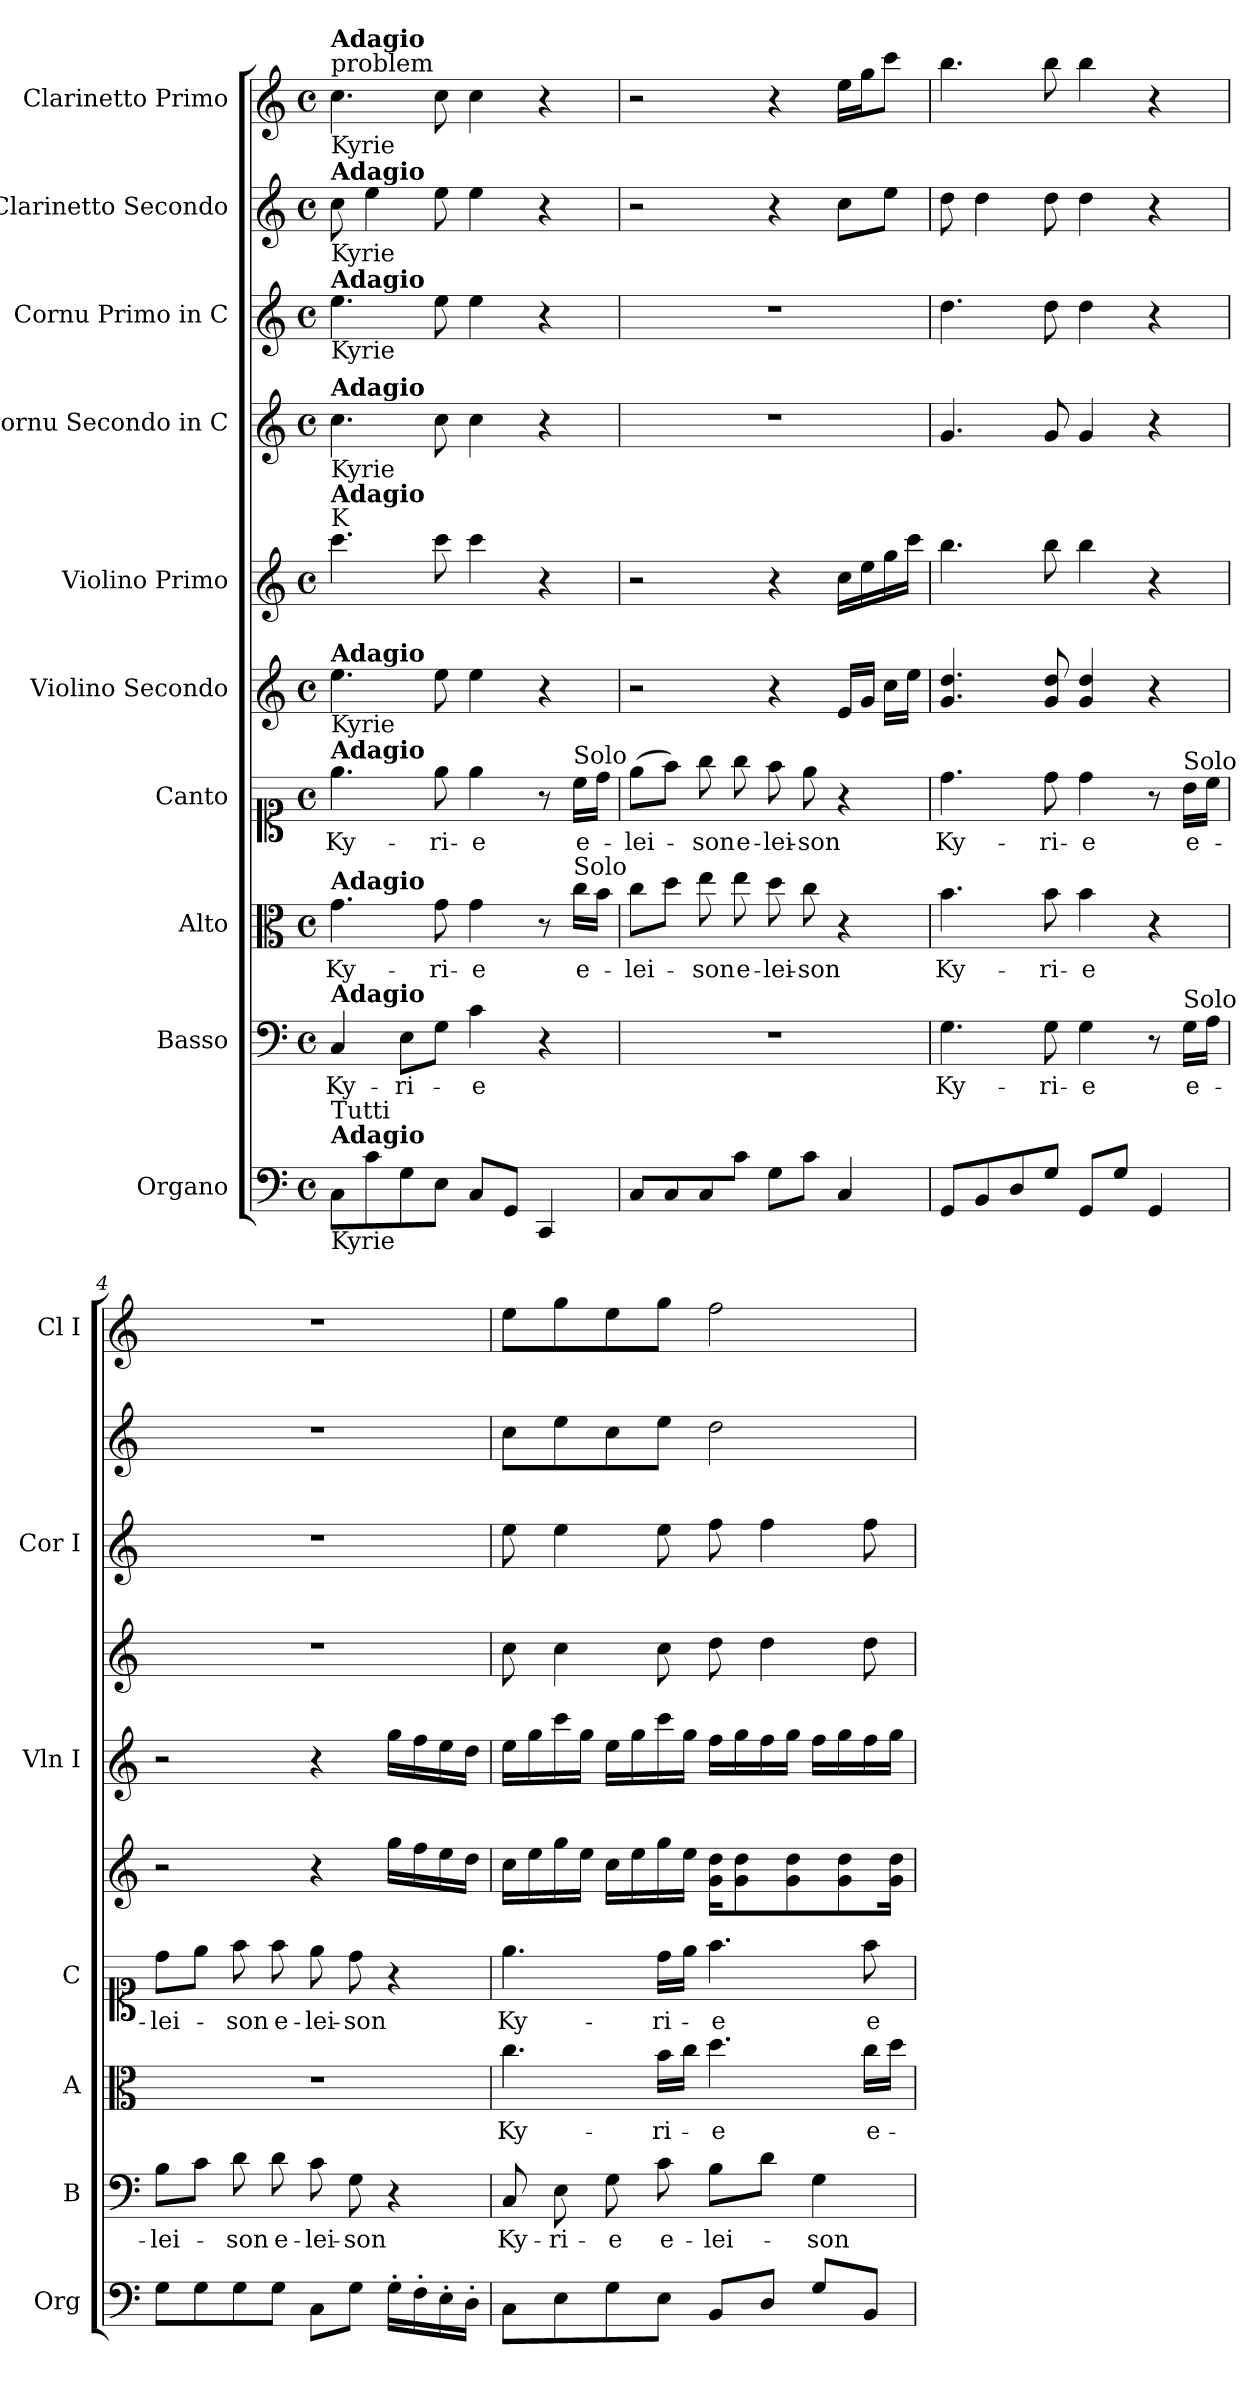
**kern	**kern	**text	**kern	**text	**kern	**text	**kern	**kern	**kern	**kern	**kern	**kern
*part10	*part9	*part9	*part8	*part8	*part7	*part7	*part6	*part5	*part4	*part3	*part2	*part1
*staff10	*staff9	*staff9	*staff8	*staff8	*staff7	*staff7	*staff6	*staff5	*staff4	*staff3	*staff2	*staff1
*I"Organo	*I"Basso	*	*I"Alto	*	*I"Canto	*	*I"Violino Secondo	*I"Violino Primo	*I"Cornu Secondo in C	*I"Cornu Primo in C	*I"Clarinetto Secondo	*I"Clarinetto Primo
*I'Org	*I'B	*	*I'A	*	*I'C	*	*	*I'Vln I	*	*I'Cor I	*	*I'Cl I
*clefF4	*clefF4	*	*clefC3	*	*clefC1	*	*clefG2	*clefG2	*clefG2	*clefG2	*clefG2	*clefG2
*k[]	*k[]	*	*k[]	*	*k[]	*	*k[]	*k[]	*k[]	*k[]	*k[]	*k[]
*C:	*C:	*	*C:	*	*C:	*	*C:	*C:	*C:	*C:	*C:	*C:
*M4/4	*M4/4	*	*M4/4	*	*M4/4	*	*M4/4	*M4/4	*M4/4	*M4/4	*M4/4	*M4/4
*met(c)	*met(c)	*	*met(c)	*	*met(c)	*	*met(c)	*met(c)	*met(c)	*met(c)	*met(c)	*met(c)
=1	=1	=1	=1	=1	=1	=1	=1	=1	=1	=1	=1	=1
!	!	!	!	!	!	!	!	!	!	!	!	!LO:TX:a:t=problem
!	!	!	!	!	!	!	!	!	!	!	!	!LO:TX:b:t=Kyrie
!	!	!	!	!	!	!	!	!	!	!	!	!LO:TX:a:B:t=Adagio
!	!	!	!	!	!	!	!	!	!	!	!LO:TX:b:t=Kyrie	!
!	!	!	!	!	!	!	!	!	!	!	!LO:TX:a:B:t=Adagio	!
!	!	!	!	!	!	!	!	!	!	!LO:TX:b:t=Kyrie	!	!
!	!	!	!	!	!	!	!	!	!	!LO:TX:a:B:t=Adagio	!	!
!	!	!	!	!	!	!	!	!	!LO:TX:b:t=Kyrie	!	!	!
!	!	!	!	!	!	!	!	!	!LO:TX:a:B:t=Adagio	!	!	!
!	!	!	!	!	!	!	!	!LO:TX:a:t=K	!	!	!	!
!	!	!	!	!	!	!	!	!LO:TX:a:B:t=Adagio	!	!	!	!
!	!	!	!	!	!	!	!LO:TX:b:t=Kyrie	!	!	!	!	!
!	!	!	!	!	!	!	!LO:TX:a:B:t=Adagio	!	!	!	!	!
!	!	!	!	!	!LO:TX:a:B:t=Adagio	!	!	!	!	!	!	!
!	!	!	!LO:TX:a:B:t=Adagio	!	!	!	!	!	!	!	!	!
!	!LO:TX:a:B:t=Adagio	!	!	!	!	!	!	!	!	!	!	!
!LO:TX:b:t=Kyrie	!	!	!	!	!	!	!	!	!	!	!	!
!LO:TX:a:B:t=Adagio	!	!	!	!	!	!	!	!	!	!	!	!
!LO:TX:a:t=Tutti	!	!	!	!	!	!	!	!	!	!	!	!
8CL	4C	Ky-	4.g	Ky-	4.ee	Ky-	4.ee	4.ccc	4.cc	4.ee	8cc	4.cc
8c	.	.	.	.	.	.	.	.	.	.	4ee	.
8G	8EL	-ri-	.	.	.	.	.	.	.	.	.	.
8EJ	8GJ	.	8g	-ri-	8ee	-ri-	8ee	8ccc	8cc	8ee	8ee	8cc
8CL	4c	-e	4g	-e	4ee	-e	4ee	4ccc	4cc	4ee	4ee	4cc
8GGJ	.	.	.	.	.	.	.	.	.	.	.	.
4CC	4r	.	8r	.	8r	.	4r	4r	4r	4r	4r	4r
!	!	!	!	!	!LO:TX:a:t=Solo	!	!	!	!	!	!	!
!	!	!	!LO:TX:a:t=Solo	!	!	!	!	!	!	!	!	!
.	.	.	16ccLL	e-	16ccLL	e-	.	.	.	.	.	.
.	.	.	16bJJ	.	16ddJJ	.	.	.	.	.	.	.
=2	=2	=2	=2	=2	=2	=2	=2	=2	=2	=2	=2	=2
8C/L	1r	.	8ccL	-lei-	(>8eeL	-lei-	2r	2r	1r	1r	2r	2r
8C/	.	.	8ddJ	.	8ffJ)	.	.	.	.	.	.	.
8C/	.	.	8ee	-son	8gg	-son	.	.	.	.	.	.
8c\J	.	.	8ee	e-	8gg	e-	.	.	.	.	.	.
8GL	.	.	8dd	-lei-	8ff	-lei-	4r	4r	.	.	4r	4r
8cJ	.	.	8cc	-son	8ee	-son	.	.	.	.	.	.
4C	.	.	4r	.	4r	.	16eLL	16ccLL	.	.	8ccL	16eeLL
.	.	.	.	.	.	.	16gJJ	16ee	.	.	.	16ggJ
.	.	.	.	.	.	.	16cc\LL	16gg	.	.	8eeJ	8cccJ
.	.	.	.	.	.	.	16eeJJ	16cccJJ	.	.	.	.
=3	=3	=3	=3	=3	=3	=3	=3	=3	=3	=3	=3	=3
8GGL	4.G	Ky-	4.b	Ky-	4.dd	Ky-	4.g/ 4.dd/	4.bb	4.g	4.dd	8dd	4.bb
8BB	.	.	.	.	.	.	.	.	.	.	4dd	.
8D	.	.	.	.	.	.	.	.	.	.	.	.
8GJ	8G	-ri-	8b	-ri-	8dd	-ri-	8g/ 8dd/	8bb	8g	8dd	8dd	8bb
8GG/L	4G	-e	4b	-e	4dd	-e	4g/ 4dd/	4bb	4g	4dd	4dd	4bb
8G\J	.	.	.	.	.	.	.	.	.	.	.	.
4GG	8r	.	4r	.	8r	.	4r	4r	4r	4r	4r	4r
!	!	!	!	!	!LO:TX:a:t=Solo	!	!	!	!	!	!	!
!	!LO:TX:a:t=Solo	!	!	!	!	!	!	!	!	!	!	!
.	16GLL	e-	.	.	16bLL	e-	.	.	.	.	.	.
.	16AJJ	.	.	.	16ccJJ	.	.	.	.	.	.	.
=4	=4	=4	=4	=4	=4	=4	=4	=4	=4	=4	=4	=4
8GL	8BL	-lei-	1r	.	8ddL	-lei-	2r	2r	1r	1r	1r	1r
8G	8cJ	.	.	.	8eeJ	.	.	.	.	.	.	.
8G	8d	-son	.	.	8ff	-son	.	.	.	.	.	.
8GJ	8d	e-	.	.	8ff	e-	.	.	.	.	.	.
8CL	8c	-lei-	.	.	8ee	-lei-	4r	4r	.	.	.	.
8GJ	8G	-son	.	.	8dd	-son	.	.	.	.	.	.
16G'LL	4r	.	.	.	4r	.	16ggLL	16ggLL	.	.	.	.
16F'	.	.	.	.	.	.	16ff	16ff	.	.	.	.
16E'	.	.	.	.	.	.	16ee	16ee	.	.	.	.
16D'JJ	.	.	.	.	.	.	16ddJJ	16ddJJ	.	.	.	.
=5	=5	=5	=5	=5	=5	=5	=5	=5	=5	=5	=5	=5
8CL	8C	Ky-	4.cc	Ky-	4.ee	Ky-	16ccLL	16eeLL	8cc	8ee	8ccL	8eeL
.	.	.	.	.	.	.	16ee	16gg	.	.	.	.
8E	8E	-ri-	.	.	.	.	16gg	16ccc	4cc	4ee	8ee	8gg
.	.	.	.	.	.	.	16eeJJ	16ggJJ	.	.	.	.
8G	8G	-e	.	.	.	.	16ccLL	16eeLL	.	.	8cc	8ee
.	.	.	.	.	.	.	16ee	16gg	.	.	.	.
8EJ	8c	e-	16bLL	-ri-	16ddLL	-ri-	16gg	16ccc	8cc	8ee	8eeJ	8ggJ
.	.	.	16ccJJ	.	16eeJJ	.	16eeJJ	16ggJJ	.	.	.	.
8BBL	8BL	-lei-	4.dd	-e	4.ff	-e	16g 16ddKL	16ffLL	8dd	8ff	2dd	2ff
.	.	.	.	.	.	.	8g 8dd	16gg	.	.	.	.
8DJ	8dJ	.	.	.	.	.	.	16ff	4dd	4ff	.	.
.	.	.	.	.	.	.	8g 8dd	16ggJJ	.	.	.	.
8G\L	4G	-son	.	.	.	.	.	16ffLL	.	.	.	.
.	.	.	.	.	.	.	8g 8dd	16gg	.	.	.	.
8BB/J	.	.	16ccLL	e-	8ff	e-	.	16ff	8dd	8ff	.	.
.	.	.	16ddJJ	.	.	.	16g 16ddJk	16ggJJ	.	.	.	.
=	=	=	=	=	=	=	=	=	=	=	=	=
*-	*-	*-	*-	*-	*-	*-	*-	*-	*-	*-	*-	*-
